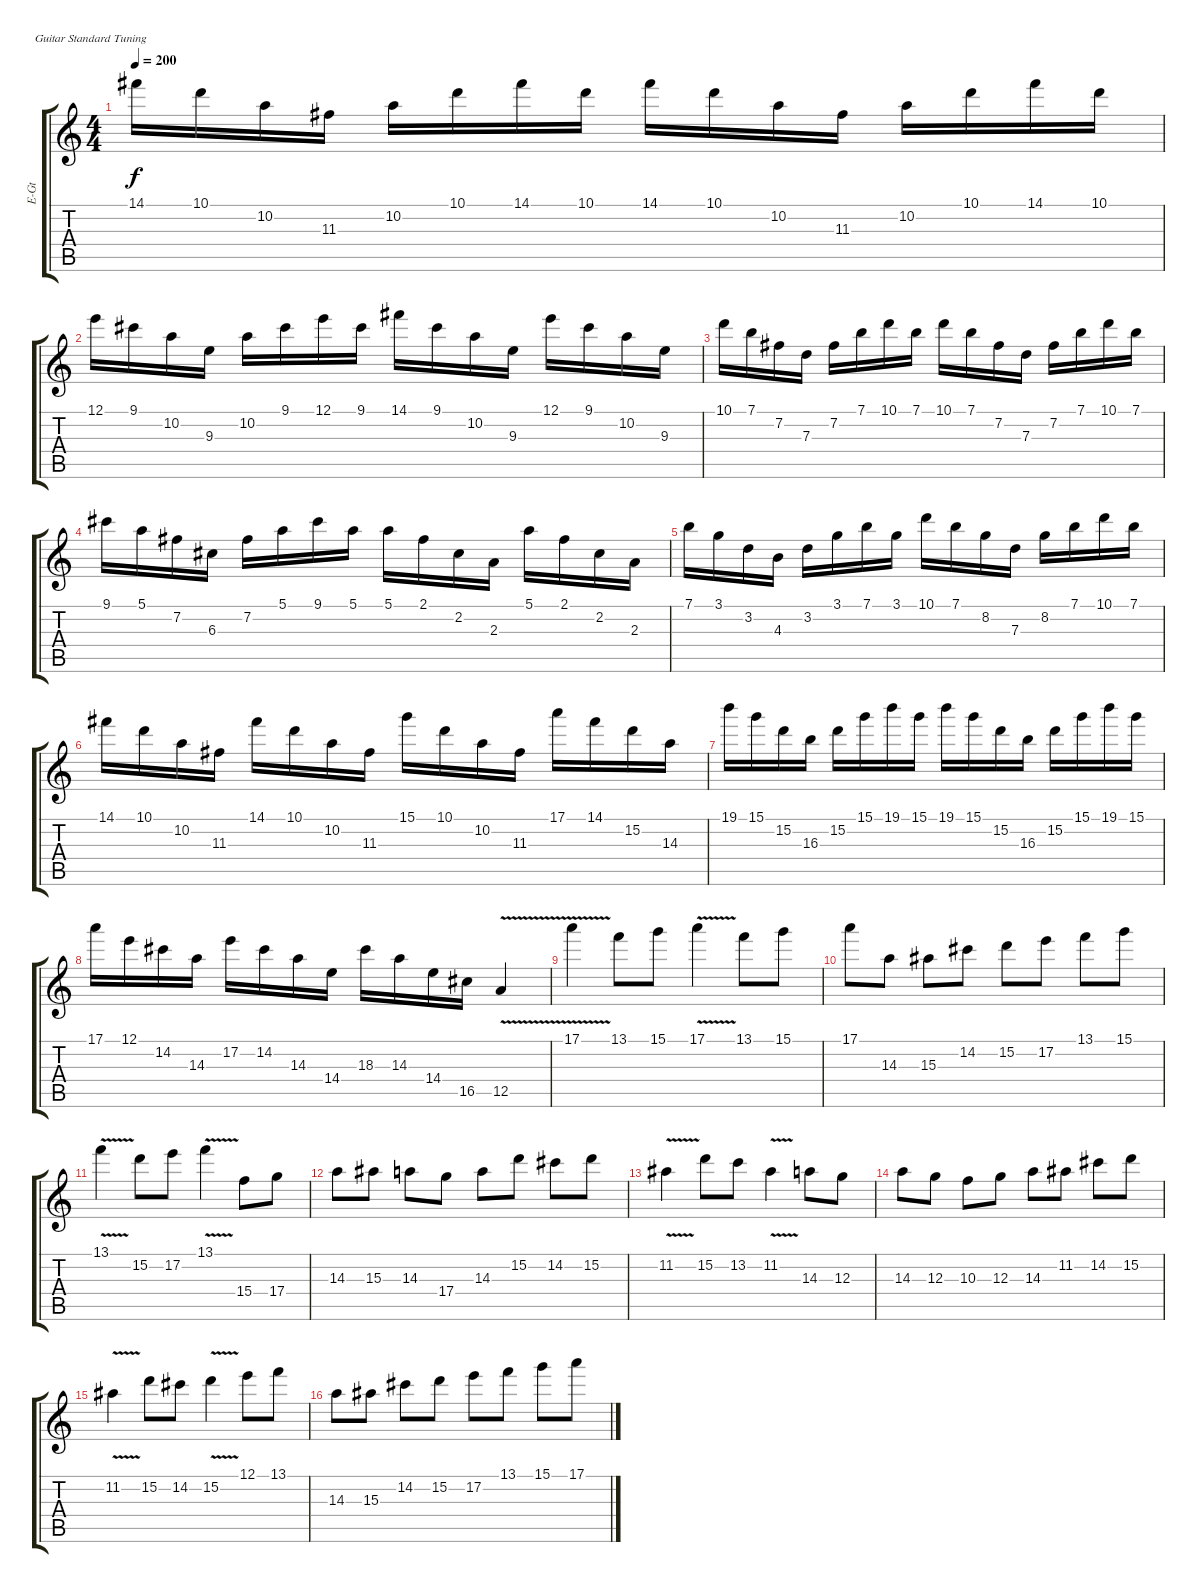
\bracketExtendMode groupsimilarinstruments
\otherSystemsTrackNameOrientation horizontal
\track ("Jerry" "E-Gt") {instrument distortionguitar}
\staff {score tabs}
\tuning (E4 B3 G3 D3 A2 E2)
\ts (4 4)
\tempo 200
\clef g2
\ks c
14.1{acc #}.16{dy f beam Down} 10.1.16{beam Down} 10.2.16{beam Down} 11.3{acc #}.16{beam Down} 10.2.16{beam Down} 10.1.16{beam Down} 14.1{acc #}.16{beam Down} 10.1.16{beam Down} 14.1{acc #}.16{beam Down} 10.1.16{beam Down} 10.2.16{beam Down} 11.3{acc #}.16{beam Down} 10.2.16{beam Down} 10.1.16{beam Down} 14.1{acc #}.16{beam Down} 10.1.16{beam Down} |
12.1.16{beam Down} 9.1{acc #}.16{beam Down} 10.2.16{beam Down} 9.3.16{beam Down} 10.2.16{beam Down} 9.1{acc #}.16{beam Down} 12.1.16{beam Down} 9.1{acc #}.16{beam Down} 14.1{acc #}.16{beam Down} 9.1{acc #}.16{beam Down} 10.2.16{beam Down} 9.3.16{beam Down} 12.1.16{beam Down} 9.1{acc #}.16{beam Down} 10.2.16{beam Down} 9.3.16{beam Down} |
10.1.16{beam Down} 7.1.16{beam Down} 7.2{acc #}.16{beam Down} 7.3.16{beam Down} 7.2{acc #}.16{beam Down} 7.1.16{beam Down} 10.1.16{beam Down} 7.1.16{beam Down} 10.1.16{beam Down} 7.1.16{beam Down} 7.2{acc #}.16{beam Down} 7.3.16{beam Down} 7.2{acc #}.16{beam Down} 7.1.16{beam Down} 10.1.16{beam Down} 7.1.16{beam Down} |
9.1{acc #}.16{beam Down} 5.1.16{beam Down} 7.2{acc #}.16{beam Down} 6.3{acc #}.16{beam Down} 7.2{acc #}.16{beam Down} 5.1.16{beam Down} 9.1{acc #}.16{beam Down} 5.1.16{beam Down} 5.1.16{beam Down} 2.1{acc #}.16{beam Down} 2.2{acc #}.16{beam Down} 2.3.16{beam Down} 5.1.16{beam Down} 2.1{acc #}.16{beam Down} 2.2{acc #}.16{beam Down} 2.3.16{beam Down} |
7.1.16{beam Down} 3.1.16{beam Down} 3.2.16{beam Down} 4.3.16{beam Down} 3.2.16{beam Down} 3.1.16{beam Down} 7.1.16{beam Down} 3.1.16{beam Down} 10.1.16{beam Down} 7.1.16{beam Down} 8.2.16{beam Down} 7.3.16{beam Down} 8.2.16{beam Down} 7.1.16{beam Down} 10.1.16{beam Down} 7.1.16{beam Down} |
14.1{acc #}.16{beam Down} 10.1.16{beam Down} 10.2.16{beam Down} 11.3{acc #}.16{beam Down} 14.1{acc #}.16{beam Down} 10.1.16{beam Down} 10.2.16{beam Down} 11.3{acc #}.16{beam Down} 15.1.16{beam Down} 10.1.16{beam Down} 10.2.16{beam Down} 11.3{acc #}.16{beam Down} 17.1.16{beam Down} 14.1{acc #}.16{beam Down} 15.2.16{beam Down} 14.3.16{beam Down} |
19.1.16{beam Down} 15.1.16{beam Down} 15.2.16{beam Down} 16.3.16{beam Down} 15.2.16{beam Down} 15.1.16{beam Down} 19.1.16{beam Down} 15.1.16{beam Down} 19.1.16{beam Down} 15.1.16{beam Down} 15.2.16{beam Down} 16.3.16{beam Down} 15.2.16{beam Down} 15.1.16{beam Down} 19.1.16{beam Down} 15.1.16{beam Down} |
17.1.16{beam Down} 12.1.16{beam Down} 14.2{acc #}.16{beam Down} 14.3.16{beam Down} 17.2.16{beam Down} 14.2{acc #}.16{beam Down} 14.3.16{beam Down} 14.4.16{beam Down} 18.3{acc #}.16{beam Down} 14.3.16{beam Down} 14.4.16{beam Down} 16.5{acc #}.16{beam Down} 12.5{v}.4{beam Up} |
17.1{v}.4{beam Down} 13.1.8{beam Down} 15.1.8{beam Down} 17.1{v}.4{beam Down} 13.1.8{beam Down} 15.1.8{beam Down} |
17.1.8{beam Down} 14.3.8{beam Down} 15.3{acc #}.8{beam Down} 14.2{acc #}.8{beam Down} 15.2.8{beam Down} 17.2.8{beam Down} 13.1.8{beam Down} 15.1.8{beam Down} |
13.1{v}.4{beam Down} 15.2.8{beam Down} 17.2.8{beam Down} 13.1{v}.4{beam Down} 15.4.8{beam Down} 17.4.8{beam Down} |
14.3.8{beam Down} 15.3{acc #}.8{beam Down} 14.3.8{beam Down} 17.4.8{beam Down} 14.3.8{beam Down} 15.2.8{beam Down} 14.2{acc #}.8{beam Down} 15.2.8{beam Down} |
11.2{v acc #}.4{beam Down} 15.2.8{beam Down} 13.2.8{beam Down} 11.2{v acc #}.4{beam Down} 14.3.8{beam Down} 12.3.8{beam Down} |
14.3.8{beam Down} 12.3.8{beam Down} 10.3.8{beam Down} 12.3.8{beam Down} 14.3.8{beam Down} 11.2{acc #}.8{beam Down} 14.2{acc #}.8{beam Down} 15.2.8{beam Down} |
11.2{v acc #}.4{beam Down} 15.2.8{beam Down} 14.2{acc #}.8{beam Down} 15.2{v}.4{beam Down} 12.1.8{beam Down} 13.1.8{beam Down} |
14.3.8{beam Down} 15.3{acc #}.8{beam Down} 14.2{acc #}.8{beam Down} 15.2.8{beam Down} 17.2.8{beam Down} 13.1.8{beam Down} 15.1.8{beam Down} 17.1.8{beam Down}
